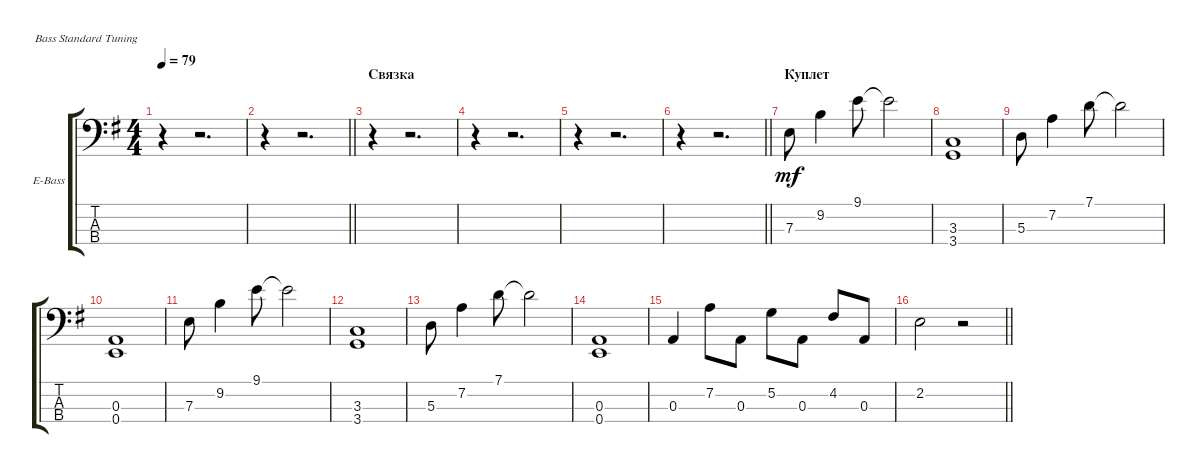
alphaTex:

\bracketExtendMode groupsimilarinstruments
\firstSystemTrackNameOrientation horizontal
\otherSystemsTrackNameOrientation horizontal
\track ("Виталий Дубинин" "E-Bass") {instrument electricbassfinger}
\staff {score tabs}
\tuning (G2 D2 A1 E1)
\ts (4 4)
\tempo 79
\clef f4
\ks eminor
r.4{dy mf} r.2{d} |
\barLineRight lightlight
r.4 r.2{d} |
\section ("" "Связка")
r.4 r.2{d} |
r.4 r.2{d} |
r.4 r.2{d} |
\barLineRight lightlight
r.4 r.2{d} |
\section ("" "Куплет")
7.3.8 9.2.4 9.1.8 9.1{t}.2 |
(3.3 3.4).1 |
5.3.8 7.2.4 7.1.8 7.1{t}.2 |
(0.3 0.4).1 |
7.3.8 9.2.4 9.1.8 9.1{t}.2 |
(3.3 3.4).1 |
5.3.8 7.2.4 7.1.8 7.1{t}.2 |
(0.3 0.4).1 |
0.3.4 7.2.8 0.3.8 5.2.8 0.3.8 4.2.8 0.3.8 |
\barLineRight lightlight
2.2.2 r.2
